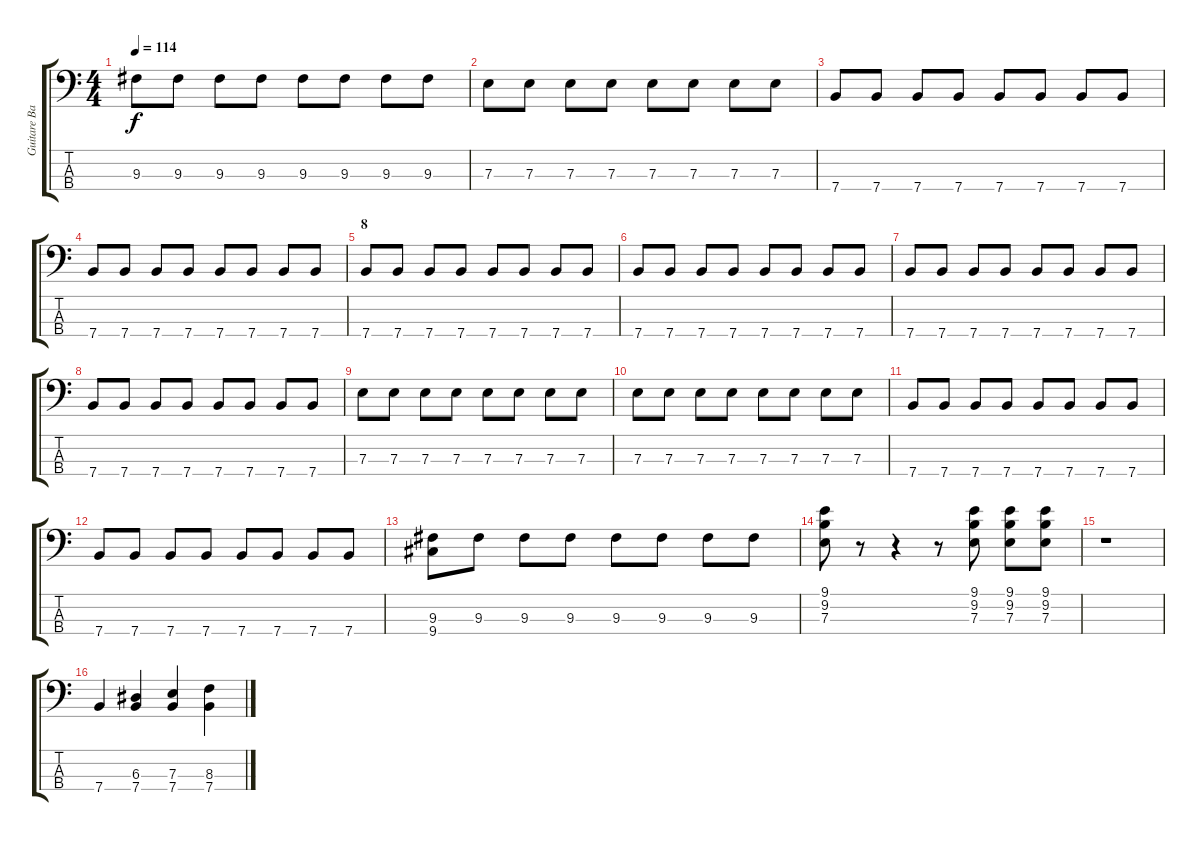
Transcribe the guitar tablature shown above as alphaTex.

\track ("Guitare Basse" "Guitare Ba") {instrument electricbassfinger}
\staff {score tabs}
\tuning (G2 D2 A1 E1) {hide}
\ts (4 4)
\tempo 114
\clef f4
\ks c
9.3.8{dy f} 9.3.8 9.3.8 9.3.8 9.3.8 9.3.8 9.3.8 9.3.8 |
7.3.8 7.3.8 7.3.8 7.3.8 7.3.8 7.3.8 7.3.8 7.3.8 |
7.4.8 7.4.8 7.4.8 7.4.8 7.4.8 7.4.8 7.4.8 7.4.8 |
7.4.8 7.4.8 7.4.8 7.4.8 7.4.8 7.4.8 7.4.8 7.4.8 |
\section ("" "8")
7.4.8 7.4.8 7.4.8 7.4.8 7.4.8 7.4.8 7.4.8 7.4.8 |
7.4.8 7.4.8 7.4.8 7.4.8 7.4.8 7.4.8 7.4.8 7.4.8 |
7.4.8 7.4.8 7.4.8 7.4.8 7.4.8 7.4.8 7.4.8 7.4.8 |
7.4.8 7.4.8 7.4.8 7.4.8 7.4.8 7.4.8 7.4.8 7.4.8 |
7.3.8 7.3.8 7.3.8 7.3.8 7.3.8 7.3.8 7.3.8 7.3.8 |
7.3.8 7.3.8 7.3.8 7.3.8 7.3.8 7.3.8 7.3.8 7.3.8 |
7.4.8 7.4.8 7.4.8 7.4.8 7.4.8 7.4.8 7.4.8 7.4.8 |
7.4.8 7.4.8 7.4.8 7.4.8 7.4.8 7.4.8 7.4.8 7.4.8 |
(9.3 9.4).8 9.3.8 9.3.8 9.3.8 9.3.8 9.3.8 9.3.8 9.3.8 |
(9.1 9.2 7.3).8 r.8 r.4 r.8 (9.1 9.2 7.3).8 (9.1 9.2 7.3).8 (9.1 9.2 7.3).8 |
r.1 |
7.4.4 (6.3 7.4).4 (7.3 7.4).4 (8.3 7.4).4
